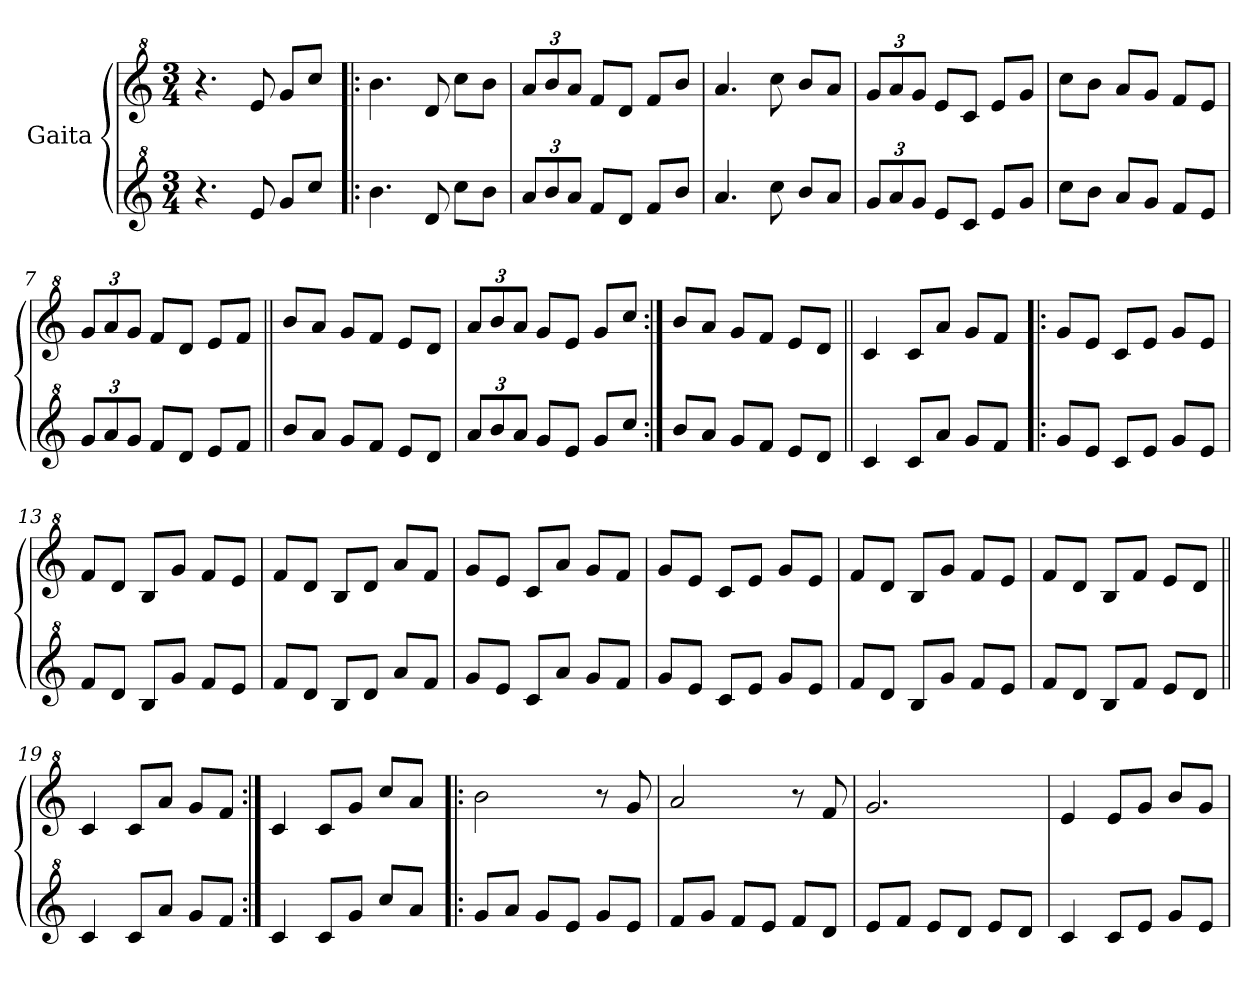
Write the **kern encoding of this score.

**kern	**kern
*part2	*part1
*staff2	*staff1
*I"Gaita	*I"Gaita
*clefG^2	*clefG^2
*k[]	*k[]
*M3/4	*M3/4
*MM182	*MM182
=1	=1
4.r	4.r
8ee/	8ee/
8gg/L	8gg/L
8ccc/J	8ccc/J
=2!|:	=2!|:
4.bb\	4.bb\
8dd/	8dd/
8ccc\L	8ccc\L
8bb\J	8bb\J
=3	=3
*Xbrackettup	*Xbrackettup
12aa/L	12aa/L
12bb/	12bb/
12aa/J	12aa/J
8ff/L	8ff/L
8dd/J	8dd/J
8ff/L	8ff/L
8bb/J	8bb/J
=4	=4
4.aa/	4.aa/
8ccc\	8ccc\
8bb/L	8bb/L
8aa/J	8aa/J
=5	=5
12gg/L	12gg/L
12aa/	12aa/
12gg/J	12gg/J
8ee/L	8ee/L
8cc/J	8cc/J
8ee/L	8ee/L
8gg/J	8gg/J
=6	=6
8ccc\L	8ccc\L
8bb\J	8bb\J
8aa/L	8aa/L
8gg/J	8gg/J
8ff/L	8ff/L
8ee/J	8ee/J
=7	=7
12gg/L	12gg/L
12aa/	12aa/
12gg/J	12gg/J
8ff/L	8ff/L
8dd/J	8dd/J
8ee/L	8ee/L
8ff/J	8ff/J
!!LO:LB:g=z
=8||	=8||
8bb/L	8bb/L
8aa/J	8aa/J
8gg/L	8gg/L
8ff/J	8ff/J
8ee/L	8ee/L
8dd/J	8dd/J
=9	=9
12aa/L	12aa/L
12bb/	12bb/
12aa/J	12aa/J
8gg/L	8gg/L
8ee/J	8ee/J
8gg/L	8gg/L
8ccc/J	8ccc/J
=10:|!	=10:|!
8bb/L	8bb/L
8aa/J	8aa/J
8gg/L	8gg/L
8ff/J	8ff/J
8ee/L	8ee/L
8dd/J	8dd/J
=11||	=11||
4cc/	4cc/
8cc/L	8cc/L
8aa/J	8aa/J
8gg/L	8gg/L
8ff/J	8ff/J
=12!|:	=12!|:
8gg/L	8gg/L
8ee/J	8ee/J
8cc/L	8cc/L
8ee/J	8ee/J
8gg/L	8gg/L
8ee/J	8ee/J
=13	=13
8ff/L	8ff/L
8dd/J	8dd/J
8b/L	8b/L
8gg/J	8gg/J
8ff/L	8ff/L
8ee/J	8ee/J
=14	=14
8ff/L	8ff/L
8dd/J	8dd/J
8b/L	8b/L
8dd/J	8dd/J
8aa/L	8aa/L
8ff/J	8ff/J
!!LO:LB:g=z
=15	=15
8gg/L	8gg/L
8ee/J	8ee/J
8cc/L	8cc/L
8aa/J	8aa/J
8gg/L	8gg/L
8ff/J	8ff/J
=16	=16
8gg/L	8gg/L
8ee/J	8ee/J
8cc/L	8cc/L
8ee/J	8ee/J
8gg/L	8gg/L
8ee/J	8ee/J
=17	=17
8ff/L	8ff/L
8dd/J	8dd/J
8b/L	8b/L
8gg/J	8gg/J
8ff/L	8ff/L
8ee/J	8ee/J
=18	=18
8ff/L	8ff/L
8dd/J	8dd/J
8b/L	8b/L
8ff/J	8ff/J
8ee/L	8ee/L
8dd/J	8dd/J
=19||	=19||
4cc/	4cc/
8cc/L	8cc/L
8aa/J	8aa/J
8gg/L	8gg/L
8ff/J	8ff/J
=20:|!	=20:|!
4cc/	4cc/
8cc/L	8cc/L
8gg/J	8gg/J
8ccc/L	8ccc/L
8aa/J	8aa/J
=21!|:	=21!|:
8gg/L	2bb\
8aa/J	.
8gg/L	.
8ee/J	.
8gg/L	8r
8ee/J	8gg/
!!LO:LB:g=z
=22	=22
8ff/L	2aa/
8gg/J	.
8ff/L	.
8ee/J	.
8ff/L	8r
8dd/J	8ff/
=23	=23
8ee/L	2.gg/
8ff/J	.
8ee/L	.
8dd/J	.
8ee/L	.
8dd/J	.
=24	=24
4cc/	4ee/
8cc/L	8ee/L
8ee/J	8gg/J
8gg/L	8bb/L
8ee/J	8gg/J
=	=
*-	*-
